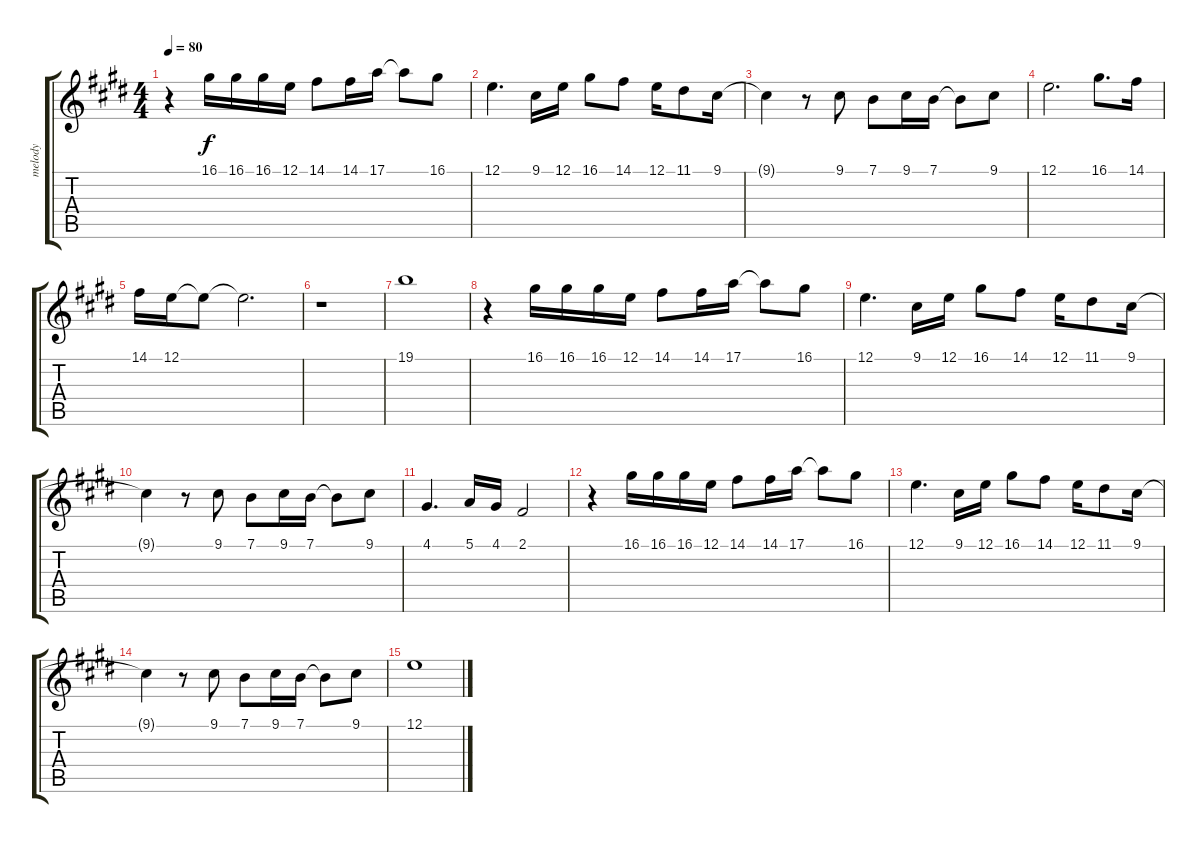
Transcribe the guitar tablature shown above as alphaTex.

\track ("melody" "melody") {instrument flute}
\staff {score tabs}
\tuning (E4 B3 G3 D3 A2 E2) {hide}
\ts (4 4)
\tempo 80
\clef g2
\ks e
r.4{dy f} 16.1.16 16.1.16 16.1.16 12.1.16 14.1.8 14.1.16 17.1.16 17.1{t}.8 16.1.8 |
12.1.4{d} 9.1.16 12.1.16 16.1.8 14.1.8 12.1.16 11.1.8 9.1.16 |
9.1{t}.4 r.8 9.1.8 7.1.8 9.1.16 7.1.16 7.1{t}.8 9.1.8 |
12.1.2{d} 16.1.8{d} 14.1.16 |
14.1.16 12.1.16 12.1{t}.8 12.1{t}.2{d} |
r.1 |
19.1.1 |
r.4 16.1.16 16.1.16 16.1.16 12.1.16 14.1.8 14.1.16 17.1.16 17.1{t}.8 16.1.8 |
12.1.4{d} 9.1.16 12.1.16 16.1.8 14.1.8 12.1.16 11.1.8 9.1.16 |
9.1{t}.4 r.8 9.1.8 7.1.8 9.1.16 7.1.16 7.1{t}.8 9.1.8 |
4.1.4{d} 5.1.16 4.1.16 2.1.2 |
r.4 16.1.16 16.1.16 16.1.16 12.1.16 14.1.8 14.1.16 17.1.16 17.1{t}.8 16.1.8 |
12.1.4{d} 9.1.16 12.1.16 16.1.8 14.1.8 12.1.16 11.1.8 9.1.16 |
9.1{t}.4 r.8 9.1.8 7.1.8 9.1.16 7.1.16 7.1{t}.8 9.1.8 |
12.1.1
